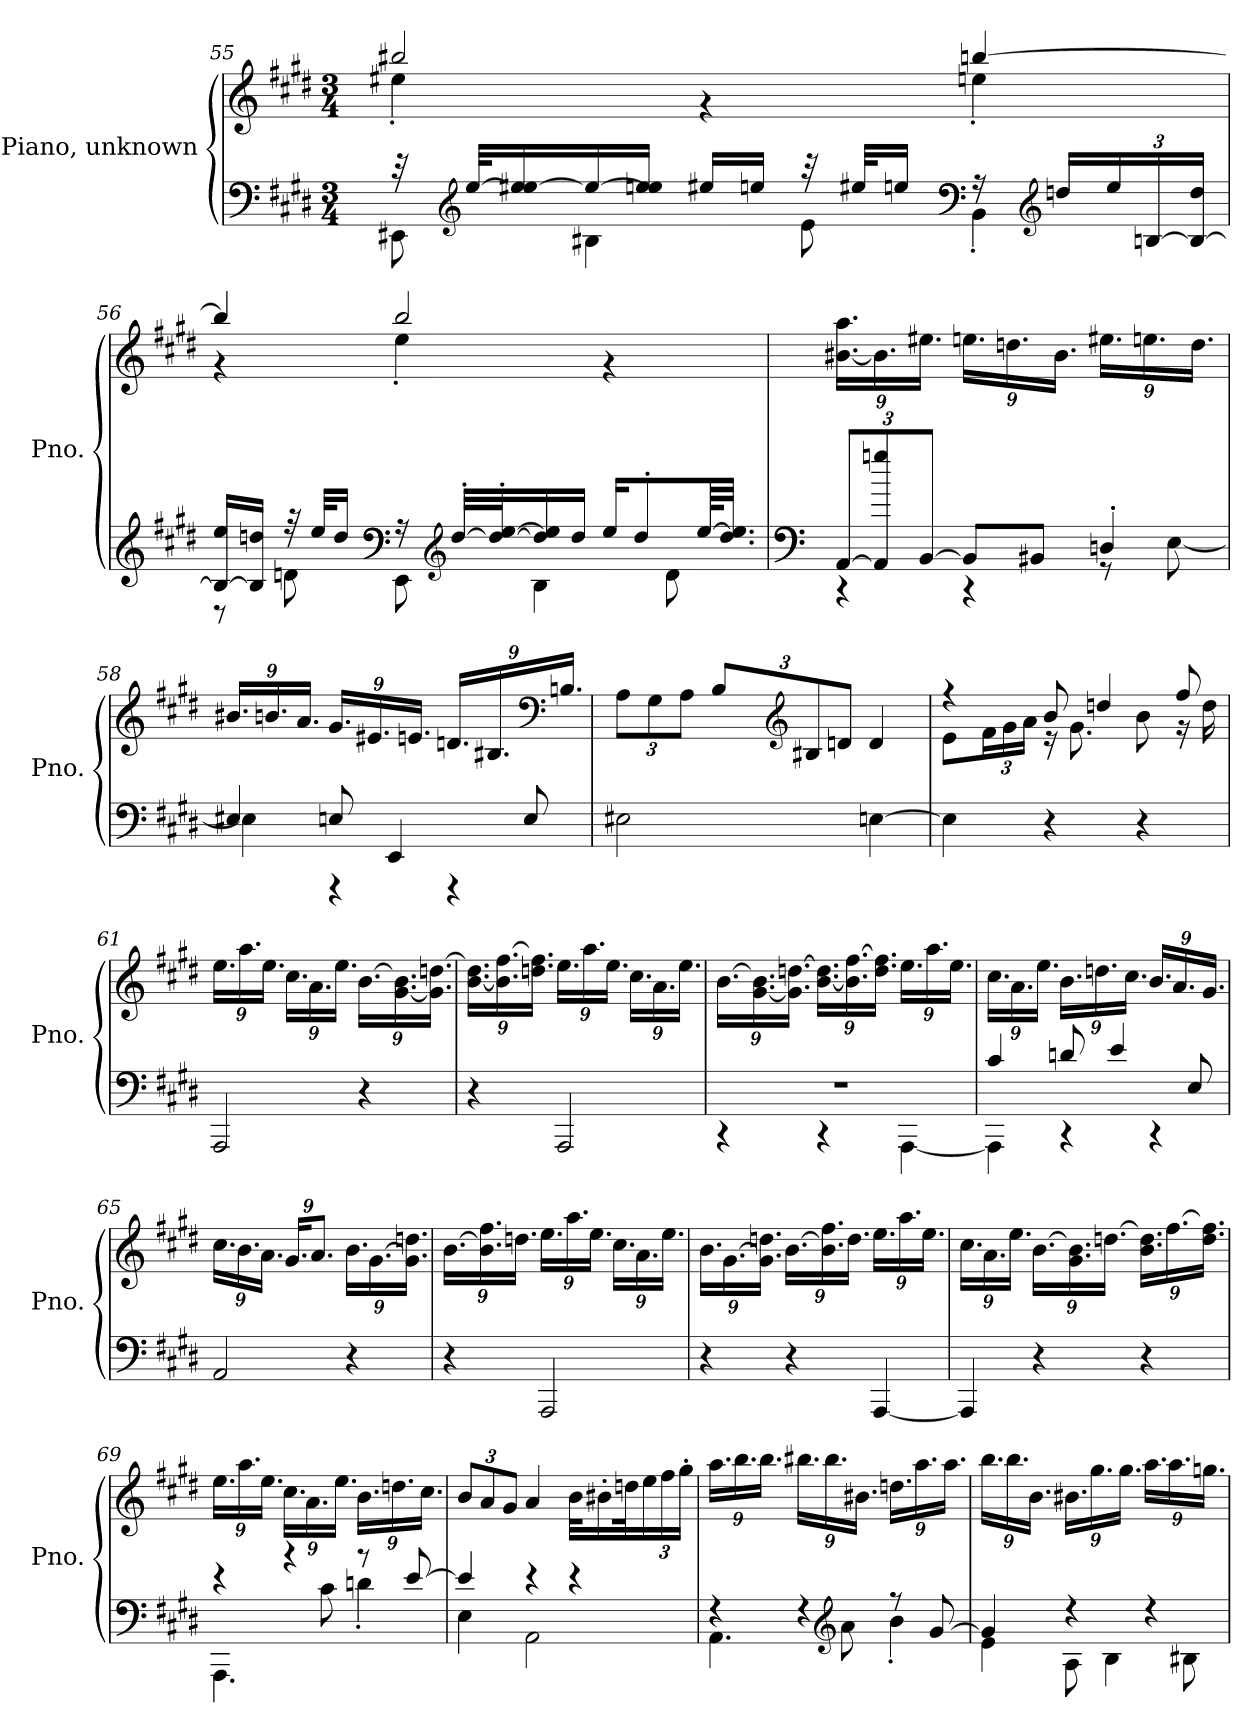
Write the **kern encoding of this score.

**kern	**kern
*part1	*part1
*staff2	*staff1
*I"Piano, unknown	*
*I'Pno.	*
!!LO:LB:g=z
*clefF4	*clefG2
*k[f#c#g#d#]	*k[f#c#g#d#]
*M3/4	*M3/4
=55	=55
*^	*^
32r	8EE#X\	2bb#X/	4ee#X'\
*clefG2	*	*	*
[32ee/KLL	.	.	.
16ee/] [16ee#X/	.	.	.
16ee#/_	4B#X\	.	.
16een/ 16ee#/]JJ	.	.	.
16ee#X/LL	.	.	4r
16een/JJ	.	.	.
32r	8e\	.	.
32ee#X/KLL	.	.	.
16een/JJ	.	.	.
*clefF4	*	*	*
16r	4BB'\	[4bbn/	4een'\
*clefG2	*	*	*
16ddn/LL	.	.	.
*Xbrackettup	*	*	*
24ee/	.	.	.
[24Bn/	.	.	.
24B/_ 24dd/JJ	.	.	.
!!LO:LB:g=z	!!
=56	=56	=56	=56
16B/_ 16ee/LL	8r	4bb/]	4r
16B/] 16ddn/JJ	.	.	.
32r	8dn\	.	.
32ee/KLL	.	.	.
16dd/JJ	.	.	.
*clefF4	*	*	*
16r	8EE\	2bb/	4ee'\
*clefG2	*	*	*
[32dd'/LLL	.	.	.
32dd/_' [32ee/'J	.	.	.
16dd/] 16ee/]	4B\	.	.
16dd/JJ	.	.	.
16ee/KL	.	.	4r
8dd'/	.	.	.
.	8d\	.	.
[64ee/KLL	.	.	.
32.dd/ 32.ee/]JJJ	.	.	.
*	*	*v	*v
=57	=57	=57
*clefF4	*	*
*	*	*Xbrackettup
[12AA/L	4r	[18.b#X\ 18.aa\LL
12AA/] 12ggn/	.	18.b#\]
[12BB/J	.	18.ee#X\JJ
8BB/L]	4r	18.een\LL
.	.	18.ddn\
8BB#X/J	.	.
.	.	18.b#\JJ
4Dn'/	8r	18.ee#X\LL
.	.	18.een\
.	[8E\	.
.	.	18.dd\JJ
!!LO:PB:g=z
=58	=58	=58
4E#X/	4E\]	18.b#X/LL
.	.	18.bn/
.	.	18.a/JJ
8En/	4r	18.g#/LL
.	.	18.e#X/
4EE/	.	.
.	.	18.en/JJ
.	4r	18.dn/LL
.	.	18.B#X/
8E/	.	.
*	*	*clefF4
.	.	18.Bn/JJ
*v	*v	*
=59	=59
2E#X\	12A\L
.	12G#\
.	12A\J
.	12B/L
*	*clefG2
.	12B#X/
.	12dn/J
[4En\	4d/
=60	=60
*	*^
4E\]	4r	8e\L
.	.	24f#\L
.	.	24g#\
.	.	24a\JJ
4r	8b/	16r
.	.	8.g#\
.	4ddn/	.
4r	.	8b\
.	8ff#/	16r
.	.	16dd\
*	*v	*v
!!LO:LB:g=z
=61	=61
2AAA/	18.ee\LL
.	18.aa\
.	18.ee\JJ
.	18.cc#\LL
.	18.a\
.	18.ee\JJ
4r	[18.b\LL
.	[18.g#\ 18.b\]
.	18.g#\] [18.ddn\JJ
=62	=62
4r	[18.b\ 18.dd\]LL
.	18.b\] [18.ff#\
.	18.ddn\ 18.ff#\]JJ
2AAA/	18.ee\LL
.	18.aa\
.	18.ee\JJ
.	18.cc#\LL
.	18.a\
.	18.ee\JJ
!!LO:LB:g=z
=63	=63
*^	*
2.r	4r	[18.b\LL
.	.	[18.g#\ 18.b\]
.	.	18.g#\] [18.ddn\JJ
.	4r	[18.b\ 18.dd\]LL
.	.	18.b\] [18.ff#\
.	.	18.dd\ 18.ff#\]JJ
.	[4AAA\	18.ee\LL
.	.	18.aa\
.	.	18.ee\JJ
=64	=64	=64
4c#/	4AAA\]	18.cc#\LL
.	.	18.a\
.	.	18.ee\JJ
8dn/	4r	18.b\LL
.	.	18.ddn\
4e/	.	.
.	.	18.cc#\JJ
.	4r	18.b/LL
.	.	18.a/
8E/	.	.
.	.	18.g#/JJ
*v	*v	*
=65	=65
2AA/	18.cc#\LL
.	18.b\
.	18.a\JJ
.	18.g#/KL
.	9.a/J
4r	18.b\LL
.	[18.g#\
.	18.g#\] 18.ddn\JJ
!!LO:LB:g=z
=66	=66
4r	[18.b\LL
.	18.b\] 18.ff#\
.	18.ddn\JJ
2AAA/	18.ee\LL
.	18.aa\
.	18.ee\JJ
.	18.cc#\LL
.	18.a\
.	18.ee\JJ
=67	=67
4r	18.b\LL
.	[18.g#\
.	18.g#\] 18.ddn\JJ
4r	[18.b\LL
.	18.b\] 18.ff#\
.	18.dd\JJ
[4AAA/	18.ee\LL
.	18.aa\
.	18.ee\JJ
=68	=68
4AAA/]	18.cc#\LL
.	18.a\
.	18.ee\JJ
4r	[18.b\LL
.	18.g#\ 18.b\]
.	[18.ddn\JJ
4r	18.b\ 18.dd\]LL
.	[18.ff#\
.	18.dd\ 18.ff#\]JJ
!!LO:LB:g=z
=69	=69
*^	*
4r	4.AAA\	18.ee\LL
.	.	18.aa\
.	.	18.ee\JJ
4r	.	18.cc#\LL
.	.	18.a\
.	8c#\	.
.	.	18.ee\JJ
8r	4dn'\	18.b\LL
.	.	18.ddn\
[8e/	.	.
.	.	18.cc#\JJ
=70	=70	=70
4e/]	4E\	12b/L
.	.	12a/
.	.	12g#/J
4r	2AA\	4a/
4r	.	32b\KLL
.	.	16b#X'\
.	.	32ddn\K
.	.	24ee\
.	.	24ff#\
.	.	24gg#'\JJ
=71	=71	=71
4r	4.AA\	18.aa\LL
.	.	18.bb\
.	.	18.bb\JJ
4r	.	18.bb#X\LL
.	.	18.bb#\
*clefG2	*	*
.	8a\	.
.	.	18.b#X\JJ
8r	4b'\	18.ddn\LL
.	.	18.aa\
[8g#/	.	.
.	.	18.aa\JJ
!!LO:LB:g=z
=72	=72	=72
4g#/]	4e\	18.bb\LL
.	.	18.bb\
.	.	18.b\JJ
4r	8A\	18.b#X\LL
.	.	18.gg#\
.	4B\	.
.	.	18.gg#\JJ
4r	.	18.aa\LL
.	.	18.aa\
.	8B#X\	.
.	.	18.ggn\JJ
*v	*v	*
=	=
*-	*-
